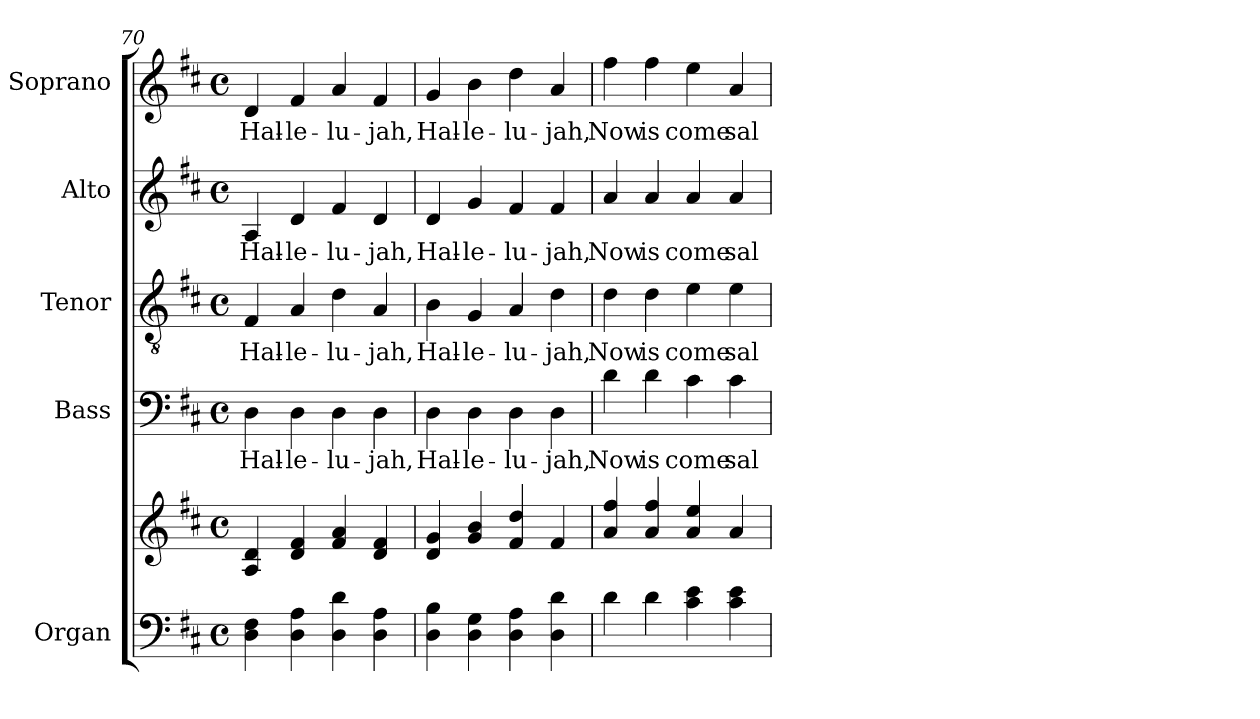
**kern	**kern	**kern	**text	**kern	**text	**kern	**text	**kern	**text
*part5	*part5	*part4	*part4	*part3	*part3	*part2	*part2	*part1	*part1
*staff6	*staff5	*staff4	*staff4	*staff3	*staff3	*staff2	*staff2	*staff1	*staff1
*I"Organ	*	*I"Bass	*	*I"Tenor	*	*I"Alto	*	*I"Soprano	*
*I'Org.	*	*I'B.	*	*I'T.	*	*I'A.	*	*I'S.	*
*clefF4	*clefG2	*clefF4	*	*clefGv2	*	*clefG2	*	*clefG2	*
*	*	*	*	*ITrd7c12	*	*	*	*	*
*k[f#c#]	*k[f#c#]	*k[f#c#]	*	*k[f#c#]	*	*k[f#c#]	*	*k[f#c#]	*
*D:	*D:	*D:	*	*D:	*	*D:	*	*D:	*
*M4/4	*M4/4	*M4/4	*	*M4/4	*	*M4/4	*	*M4/4	*
*met(c)	*met(c)	*met(c)	*	*met(c)	*	*met(c)	*	*met(c)	*
=70	=70	=70	=70	=70	=70	=70	=70	=70	=70
!	!	!	!LO:LY:b:color=#000000	!	!	!	!	!	!
!	!	!	!	!	!LO:LY:b:color=#000000	!	!	!	!
!	!	!	!	!	!	!	!LO:LY:b:color=#000000	!	!
!	!	!	!	!	!	!	!	!	!LO:LY:b:color=#000000
4Di\ 4F#i	4Ai/ 4di	4Di\	Hal-	4FF#i/	Hal-	4Ai/	Hal-	4di/	Hal-
!	!	!	!LO:LY:b:color=#000000	!	!	!	!	!	!
!	!	!	!	!	!LO:LY:b:color=#000000	!	!	!	!
!	!	!	!	!	!	!	!LO:LY:b:color=#000000	!	!
!	!	!	!	!	!	!	!	!	!LO:LY:b:color=#000000
4Di\ 4Ai	4di/ 4f#i	4Di\	-le-	4AAi/	-le-	4di/	-le-	4f#i/	-le-
!	!	!	!LO:LY:b:color=#000000	!	!	!	!	!	!
!	!	!	!	!	!LO:LY:b:color=#000000	!	!	!	!
!	!	!	!	!	!	!	!LO:LY:b:color=#000000	!	!
!	!	!	!	!	!	!	!	!	!LO:LY:b:color=#000000
4Di\ 4di	4f#i/ 4ai	4Di\	-lu-	4Di\	-lu-	4f#i/	-lu-	4ai/	-lu-
!	!	!	!LO:LY:b:color=#000000	!	!	!	!	!	!
!	!	!	!	!	!LO:LY:b:color=#000000	!	!	!	!
!	!	!	!	!	!	!	!LO:LY:b:color=#000000	!	!
!	!	!	!	!	!	!	!	!	!LO:LY:b:color=#000000
4Di\ 4Ai	4di/ 4f#i	4Di\	-jah,	4AAi/	-jah,	4di/	-jah,	4f#i/	-jah,
=71	=71	=71	=71	=71	=71	=71	=71	=71	=71
!	!	!	!LO:LY:b:color=#000000	!	!	!	!	!	!
!	!	!	!	!	!LO:LY:b:color=#000000	!	!	!	!
!	!	!	!	!	!	!	!LO:LY:b:color=#000000	!	!
!	!	!	!	!	!	!	!	!	!LO:LY:b:color=#000000
4Di\ 4Bi	4di/ 4gi	4Di\	Hal-	4BBi\	Hal-	4di/	Hal-	4gi/	Hal-
!	!	!	!LO:LY:b:color=#000000	!	!	!	!	!	!
!	!	!	!	!	!LO:LY:b:color=#000000	!	!	!	!
!	!	!	!	!	!	!	!LO:LY:b:color=#000000	!	!
!	!	!	!	!	!	!	!	!	!LO:LY:b:color=#000000
4Di\ 4Gi	4gi/ 4bi	4Di\	-le-	4GGi/	-le-	4gi/	-le-	4bi\	-le-
!	!	!	!LO:LY:b:color=#000000	!	!	!	!	!	!
!	!	!	!	!	!LO:LY:b:color=#000000	!	!	!	!
!	!	!	!	!	!	!	!LO:LY:b:color=#000000	!	!
!	!	!	!	!	!	!	!	!	!LO:LY:b:color=#000000
4Di\ 4Ai	4f#i/ 4ddi	4Di\	-lu-	4AAi/	-lu-	4f#i/	-lu-	4ddi\	-lu-
!	!	!	!LO:LY:b:color=#000000	!	!	!	!	!	!
!	!	!	!	!	!LO:LY:b:color=#000000	!	!	!	!
!	!	!	!	!	!	!	!LO:LY:b:color=#000000	!	!
!	!	!	!	!	!	!	!	!	!LO:LY:b:color=#000000
4Di\ 4di	4f#i/	4Di\	-jah,	4Di\	-jah,	4f#i/	-jah,	4ai/	-jah,
!!LO:PB:g=z
=72	=72	=72	=72	=72	=72	=72	=72	=72	=72
!	!	!	!LO:LY:b:color=#000000	!	!	!	!	!	!
!	!	!	!	!	!LO:LY:b:color=#000000	!	!	!	!
!	!	!	!	!	!	!	!LO:LY:b:color=#000000	!	!
!	!	!	!	!	!	!	!	!	!LO:LY:b:color=#000000
4di\	4ai/ 4ff#i	4di\	Now	4Di\	Now	4ai/	Now	4ff#i\	Now
!	!	!	!LO:LY:b:color=#000000	!	!	!	!	!	!
!	!	!	!	!	!LO:LY:b:color=#000000	!	!	!	!
!	!	!	!	!	!	!	!LO:LY:b:color=#000000	!	!
!	!	!	!	!	!	!	!	!	!LO:LY:b:color=#000000
4di\	4ai/ 4ff#i	4di\	is	4Di\	is	4ai/	is	4ff#i\	is
!	!	!	!LO:LY:b:color=#000000	!	!	!	!	!	!
!	!	!	!	!	!LO:LY:b:color=#000000	!	!	!	!
!	!	!	!	!	!	!	!LO:LY:b:color=#000000	!	!
!	!	!	!	!	!	!	!	!	!LO:LY:b:color=#000000
4c#i\ 4ei	4ai/ 4eei	4c#i\	come	4Ei\	come	4ai/	come	4eei\	come
!	!	!	!LO:LY:b:color=#000000	!	!	!	!	!	!
!	!	!	!	!	!LO:LY:b:color=#000000	!	!	!	!
!	!	!	!	!	!	!	!LO:LY:b:color=#000000	!	!
!	!	!	!	!	!	!	!	!	!LO:LY:b:color=#000000
4c#i\ 4ei	4ai/	4c#i\	sal-	4Ei\	sal-	4ai/	sal-	4ai/	sal-
=	=	=	=	=	=	=	=	=	=
*-	*-	*-	*-	*-	*-	*-	*-	*-	*-
